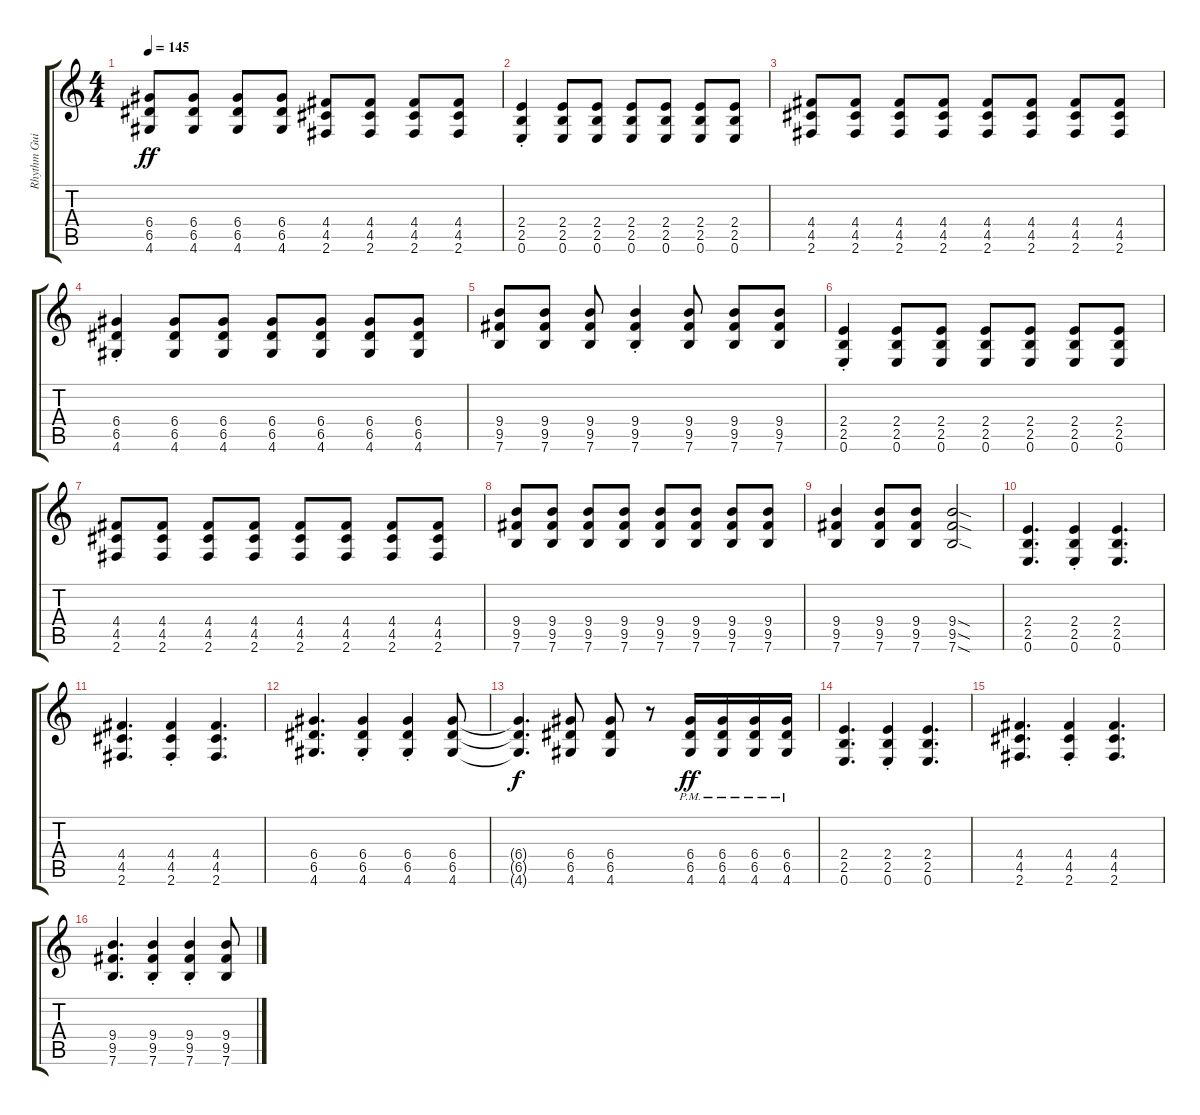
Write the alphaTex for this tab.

\track ("Rhythm Guitar" "Rhythm Gui") {instrument distortionguitar}
\staff {score tabs}
\tuning (E4 B3 G3 D3 A2 E2) {hide}
\ts (4 4)
\tempo 145
\clef g2
\ks c
(6.4 6.5 4.6).8{dy ff} (6.4 6.5 4.6).8 (6.4 6.5 4.6).8 (6.4 6.5 4.6).8 (4.4 4.5 2.6).8 (4.4 4.5 2.6).8 (4.4 4.5 2.6).8 (4.4 4.5 2.6).8 |
(2.4{st} 2.5{st} 0.6{st}).4 (2.4 2.5 0.6).8 (2.4 2.5 0.6).8 (2.4 2.5 0.6).8 (2.4 2.5 0.6).8 (2.4 2.5 0.6).8 (2.4 2.5 0.6).8 |
(4.4 4.5 2.6).8 (4.4 4.5 2.6).8 (4.4 4.5 2.6).8 (4.4 4.5 2.6).8 (4.4 4.5 2.6).8 (4.4 4.5 2.6).8 (4.4 4.5 2.6).8 (4.4 4.5 2.6).8 |
(6.4{st} 6.5{st} 4.6{st}).4 (6.4 6.5 4.6).8 (6.4 6.5 4.6).8 (6.4 6.5 4.6).8 (6.4 6.5 4.6).8 (6.4 6.5 4.6).8 (6.4 6.5 4.6).8 |
(9.4 9.5 7.6).8 (9.4 9.5 7.6).8 (9.4 9.5 7.6).8 (9.4{st} 9.5{st} 7.6{st}).4 (9.4 9.5 7.6).8 (9.4 9.5 7.6).8 (9.4 9.5 7.6).8 |
(2.4{st} 2.5{st} 0.6{st}).4 (2.4 2.5 0.6).8 (2.4 2.5 0.6).8 (2.4 2.5 0.6).8 (2.4 2.5 0.6).8 (2.4 2.5 0.6).8 (2.4 2.5 0.6).8 |
(4.4 4.5 2.6).8 (4.4 4.5 2.6).8 (4.4 4.5 2.6).8 (4.4 4.5 2.6).8 (4.4 4.5 2.6).8 (4.4 4.5 2.6).8 (4.4 4.5 2.6).8 (4.4 4.5 2.6).8 |
(9.4 9.5 7.6).8 (9.4 9.5 7.6).8 (9.4 9.5 7.6).8 (9.4 9.5 7.6).8 (9.4 9.5 7.6).8 (9.4 9.5 7.6).8 (9.4 9.5 7.6).8 (9.4 9.5 7.6).8 |
(9.4 9.5 7.6).4 (9.4 9.5 7.6).8 (9.4 9.5 7.6).8 (9.4{sod} 9.5{sod} 7.6{sod}).2 |
(2.4 2.5 0.6).4{d} (2.4{st} 2.5{st} 0.6{st}).4 (2.4 2.5 0.6).4{d} |
(4.4 4.5 2.6).4{d} (4.4{st} 4.5{st} 2.6{st}).4 (4.4 4.5 2.6).4{d} |
(6.4 6.5 4.6).4{d} (6.4{st} 6.5{st} 4.6{st}).4 (6.4{st} 6.5{st} 4.6{st}).4 (6.4 6.5 4.6).8 |
(6.4{t} 6.5{t} 4.6{t}).4{d dy f} (6.4 6.5 4.6).8 (6.4 6.5 4.6).8 r.8 (6.4{pm} 6.5{pm} 4.6{pm}).16{dy ff} (6.4{pm} 6.5{pm} 4.6{pm}).16 (6.4{pm} 6.5{pm} 4.6{pm}).16 (6.4{pm} 6.5{pm} 4.6{pm}).16 |
(2.4 2.5 0.6).4{d} (2.4{st} 2.5{st} 0.6{st}).4 (2.4 2.5 0.6).4{d} |
(4.4 4.5 2.6).4{d} (4.4{st} 4.5{st} 2.6{st}).4 (4.4 4.5 2.6).4{d} |
(9.4 9.5 7.6).4{d} (9.4{st} 9.5{st} 7.6{st}).4 (9.4{st} 9.5{st} 7.6{st}).4 (9.4 9.5 7.6).8
